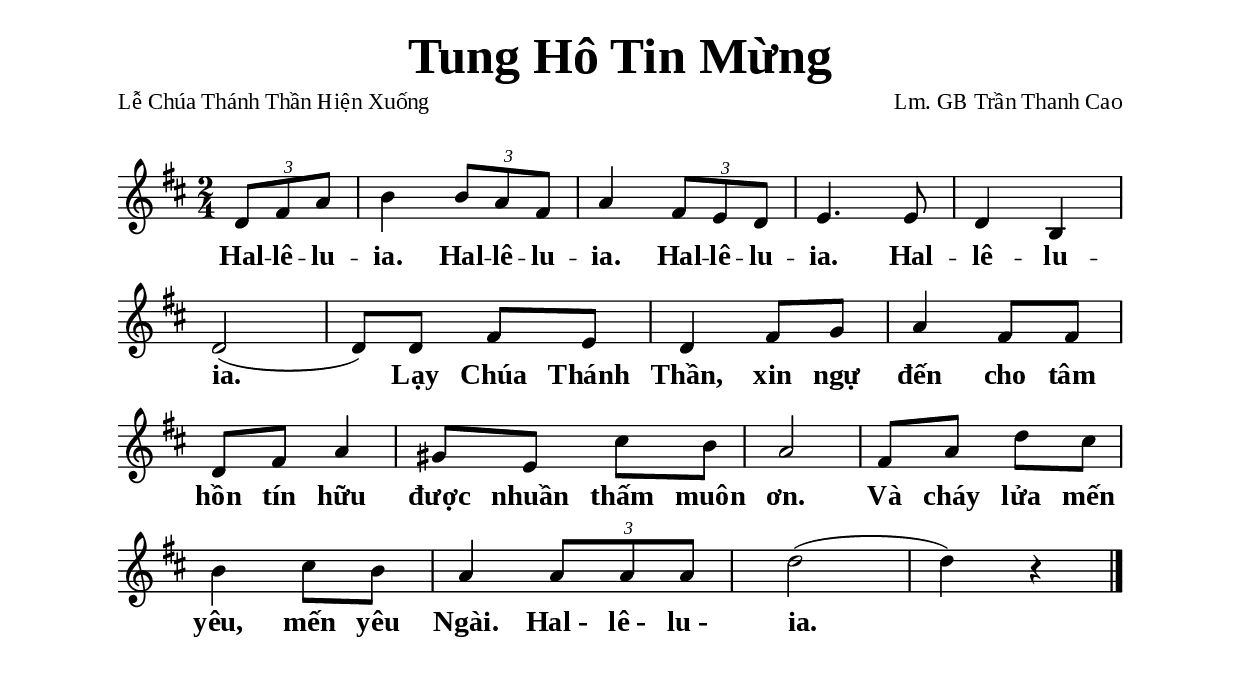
% Cài đặt chung
\version "2.22.1"
\include "english.ly"

\header {
  title = \markup { \fontsize #3 "Tung Hô Tin Mừng" }
  poet = "Lễ Chúa Thánh Thần Hiện Xuống"
  composer = "Lm. GB Trần Thanh Cao"
  arranger = " "
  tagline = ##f
}

\paper {
  #(set-paper-size "a4")
  top-margin = 10\mm
  bottom-margin = 10\mm
  left-margin = 20\mm
  right-margin = 20\mm
  indent = #0
  #(define fonts
    (make-pango-font-tree
      "Liberation Serif"
      "Liberation Serif"
      "Liberation Serif"
      (/ 20 20)))
  page-count = #1
}

% Nhạc điệp khúc
nhacDiepKhuc = \relative c' {
  \partial 4 \tuplet 3/2 { d8 fs a } |
  b4 \tuplet 3/2 { b8 a fs } |
  a4 \tuplet 3/2 { fs8 e d } |
  e4. e8 |
  d4 b |
  d2 ( |
  d8) d fs e |
  d4 fs8 g |
  a4 fs8 fs |
  d fs a4 |
  gs8 e cs' b |
  a2 |
  fs8 a d cs |
  b4 cs8 b |
  a4 \tuplet 3/2 { a8 a a } |
  d2 ( |
  d4) r \bar "|."
}

% Lời điệp khúc
loiDiepKhuc = \lyricmode {
  Hal -- lê -- lu -- ia. Hal -- lê -- lu -- ia.
  Hal -- lê -- lu -- ia. Hal -- lê -- lu -- ia.
  Lạy Chúa Thánh Thần, xin ngự đến
  cho tâm hồn tín hữu được nhuần thấm muôn ơn.
  Và cháy lửa mến yêu, mến yêu Ngài.
  "Hal -" "lê -" "lu -" ia.
}

% Bố trí
\score {
  \new ChoirStaff <<
    \new Staff = diepKhuc \with {
        %\consists "Merge_rests_engraver"
        %\magnifyStaff #(magstep +1)
      }
      <<
      \new Voice = beSop {
        \key d \major \time 2/4 \stemNeutral \nhacDiepKhuc
      }
    >>
    \new Lyrics \lyricsto beSop \loiDiepKhuc
  >>
  \layout {
    \override Lyrics.LyricText.font-series = #'bold
    \override Lyrics.LyricText.font-size = #+2
    \override Lyrics.LyricSpace.minimum-distance = #2.0
    \override Score.BarNumber.break-visibility = ##(#f #f #f)
    \override Score.SpacingSpanner.uniform-stretching = ##t
  }
}
